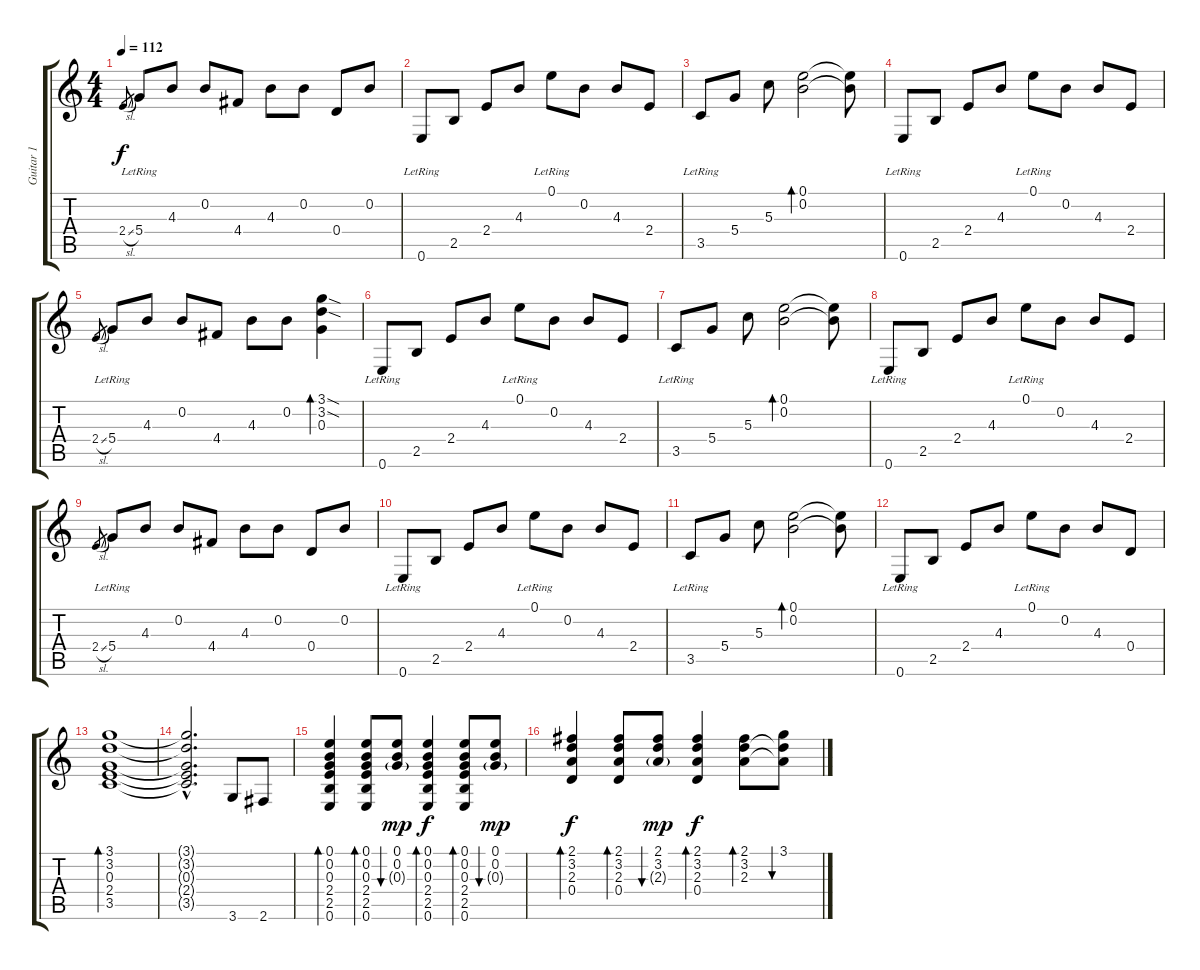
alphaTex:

\track ("Guitar 1" "Guitar 1") {instrument acousticguitarsteel}
\staff {score tabs}
\tuning (E4 B3 G3 D3 A2 E2) {hide}
\ts (4 4)
\tempo 112
\clef g2
\ks c
2.4{sl}.8{gr dy f} 5.4{lr}.8 4.3.8 0.2.8 4.4.8 4.3.8 0.2.8 0.4.8 0.2.8 |
0.6{lr}.8 2.5.8 2.4.8 4.3.8 0.1{lr}.8 0.2.8 4.3.8 2.4.8 |
3.5{lr}.8 5.4.8 5.3.8 (0.1 0.2).2{bd 240} (0.1{t} 0.2{t}).8 |
0.6{lr}.8 2.5.8 2.4.8 4.3.8 0.1{lr}.8 0.2.8 4.3.8 2.4.8 |
2.4{sl}.8{gr} 5.4{lr}.8 4.3.8 0.2.8 4.4.8 4.3.8 0.2.8 (3.1{sod} 3.2{sod} 0.3).4{bd 120} |
0.6{lr}.8 2.5.8 2.4.8 4.3.8 0.1{lr}.8 0.2.8 4.3.8 2.4.8 |
3.5{lr}.8 5.4.8 5.3.8 (0.1 0.2).2{bd 240} (0.1{t} 0.2{t}).8 |
0.6{lr}.8 2.5.8 2.4.8 4.3.8 0.1{lr}.8 0.2.8 4.3.8 2.4.8 |
2.4{sl}.8{gr} 5.4{lr}.8 4.3.8 0.2.8 4.4.8 4.3.8 0.2.8 0.4.8 0.2.8 |
0.6{lr}.8 2.5.8 2.4.8 4.3.8 0.1{lr}.8 0.2.8 4.3.8 2.4.8 |
3.5{lr}.8 5.4.8 5.3.8 (0.1 0.2).2{bd 240} (0.1{t} 0.2{t}).8 |
0.6{lr}.8 2.5.8 2.4.8 4.3.8 0.1{lr}.8 0.2.8 4.3.8 0.4.8 |
(3.1 3.2 0.3 2.4 3.5).1{bd 240} |
(3.1{hac t} 3.2{hac t} 0.3{hac t} 2.4{hac t} 3.5{hac t}).2{d} 3.6.8 2.6.8 |
(0.1 0.2 0.3 2.4 2.5 0.6).4{bd 30} (0.1 0.2 0.3 2.4 2.5 0.6).8{bd 30} (0.1 0.2 0.3{g}).8{bu 30 dy mp} (0.1 0.2 0.3 2.4 2.5 0.6).4{bd 30 dy f} (0.1 0.2 0.3 2.4 2.5 0.6).8{bd 30} (0.1 0.2 0.3{g}).8{bu 30 dy mp} |
(2.1 3.2 2.3 0.4).4{bd 30 dy f} (2.1 3.2 2.3 0.4).8{bd 30} (2.1 3.2 2.3{g}).8{bu 30 dy mp} (2.1 3.2 2.3 0.4).4{bd 30 dy f} (2.1 3.2 2.3).8{bd 30} (3.1 3.2{t} 2.3{t}).8{bu 30}
